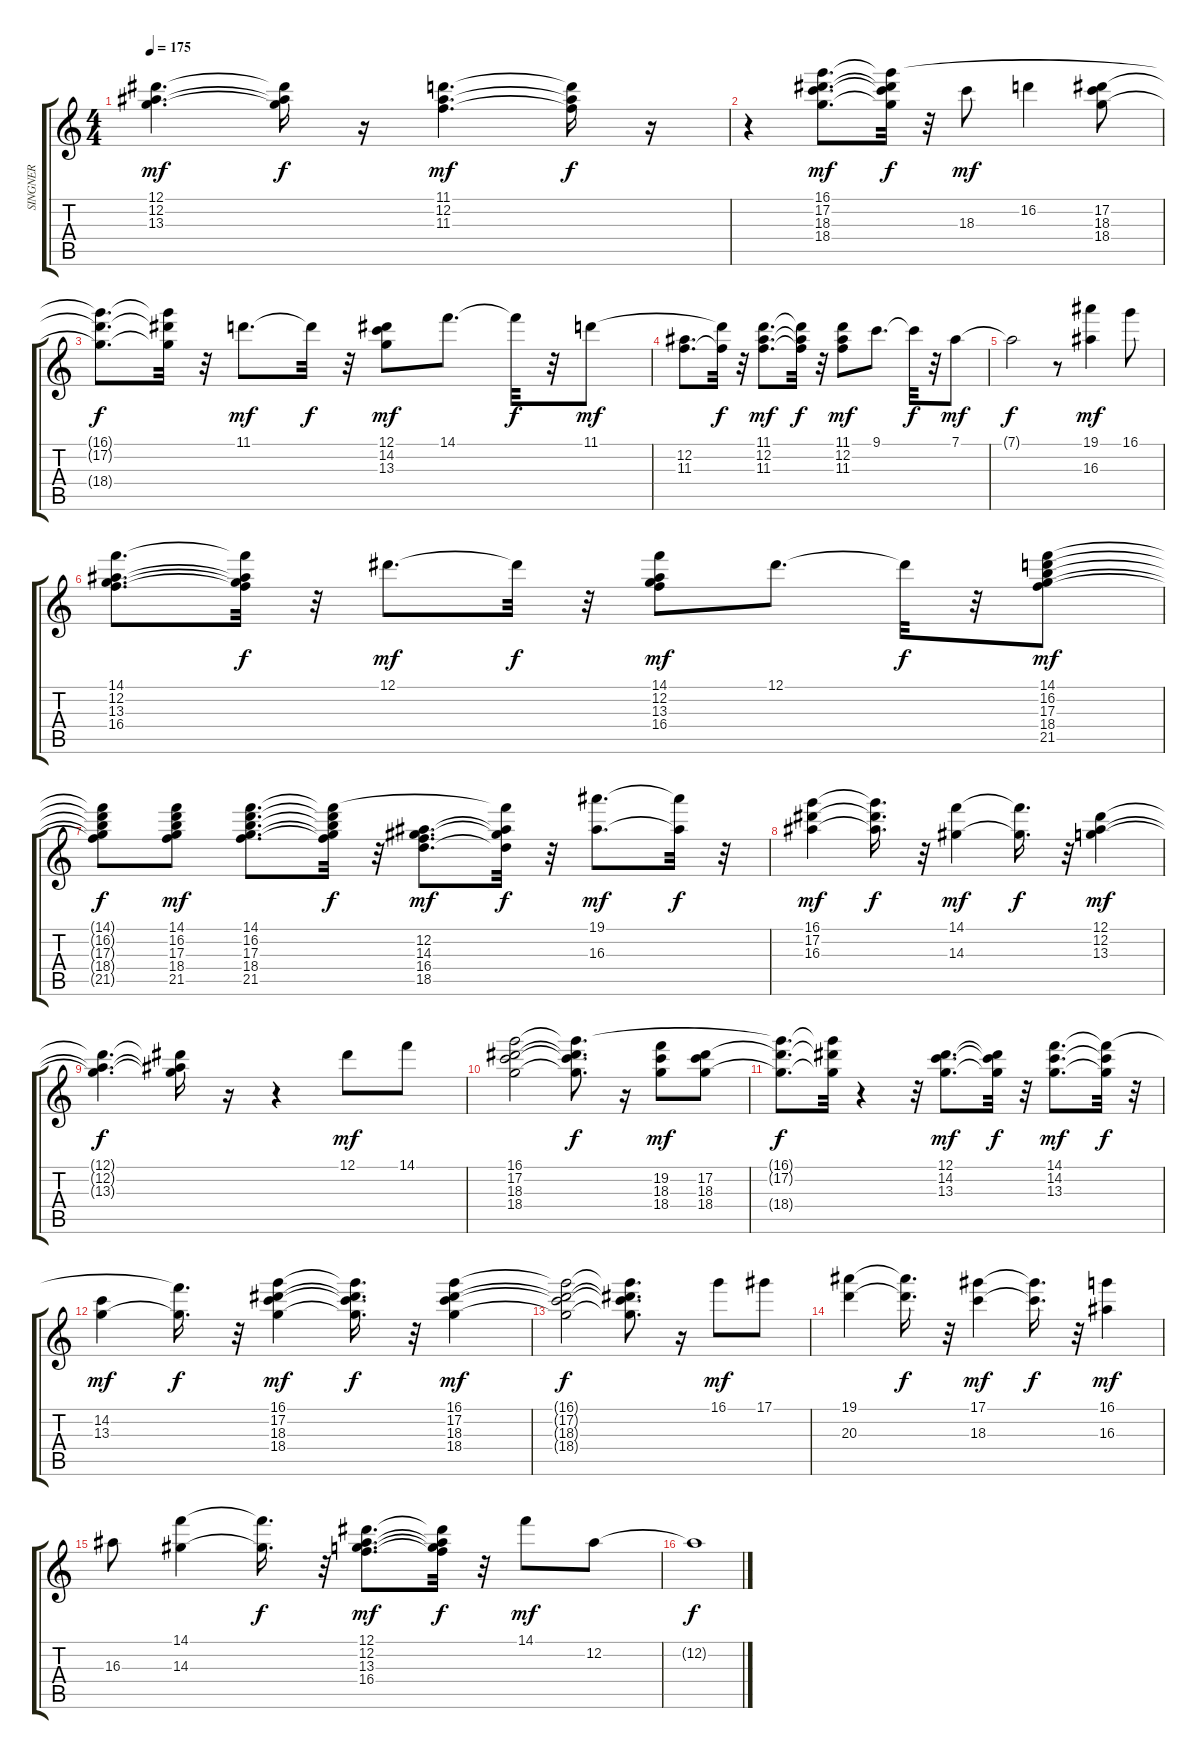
\track ("SINGNER" "SINGNER") {instrument acousticguitarnylon}
\staff {score tabs}
\tuning (Eb4 Bb3 Gb3 Db3 Ab2 Eb2) {hide}
\ts (4 4)
\tempo 175
\clef g2
\ks c
(12.1 12.2 13.3).4{d dy mf} (12.1{t} 12.2{t} 13.3{t}).16{dy f} r.16 (11.1 12.2 11.3).4{d dy mf} (11.1{t} 12.2{t} 11.3{t}).16{dy f} r.16 |
r.4 (16.1 17.2 18.3 18.4).8{d dy mf} (16.1{t} 17.2{t} 18.3{t} 18.4{t}).32{dy f} r.32 18.3.8{dy mf} 16.2.4 (17.2 18.3 18.4).8 |
(16.1{t} 17.2{t} 18.4{t}).8{d dy f} (16.1{t} 17.2{t} 18.4{t}).32 r.32 11.1.8{d dy mf} 11.1{t}.32{dy f} r.32 (12.1 14.2 13.3).8{dy mf} 14.1.8{d} 14.1{t}.32{dy f} r.32 11.1.8{dy mf} |
(12.2 11.3).8{d} (11.1{t} 11.3{t}).32{dy f} r.32 (11.1 12.2 11.3).8{d dy mf} (11.1{t} 12.2{t} 11.3{t}).32{dy f} r.32 (11.1 12.2 11.3).8{dy mf} 9.1.8{d} 9.1{t}.32{dy f} r.32 7.1.8{dy mf} |
7.1{t}.2{dy f} r.8 (19.1 16.3).4{dy mf} 16.1.8 |
(14.1 12.2 13.3 16.4).8{d} (14.1{t} 12.2{t} 13.3{t} 16.4{t}).32{dy f} r.32 12.1.8{d dy mf} 12.1{t}.32{dy f} r.32 (14.1 12.2 13.3 16.4).8{dy mf} 12.1.8{d} 12.1{t}.32{dy f} r.32 (14.1 16.2 17.3 18.4 21.5).8{dy mf} |
(14.1{t} 16.2{t} 17.3{t} 18.4{t} 21.5{t}).8{dy f} (14.1 16.2 17.3 18.4 21.5).8{dy mf} (14.1 16.2 17.3 18.4 21.5).8{d} (14.1{t} 16.2{t} 17.3{t} 18.4{t} 21.5{t}).32{dy f} r.32 (12.2 14.3 16.4 18.5).8{d dy mf} (14.1{t} 12.2{t} 14.3{t} 18.5{t}).32{dy f} r.32 (19.1 16.3).8{d dy mf} (19.1{t} 16.3{t}).32{dy f} r.32 |
(16.1 17.2 16.3).4{dy mf} (16.1{t} 17.2{t} 16.3{t}).16{d dy f} r.32 (14.1 14.3).4{dy mf} (14.1{t} 14.3{t}).16{d dy f} r.32 (12.1 12.2 13.3).4{dy mf} |
(12.1{t} 12.2{t} 13.3{t}).4{d dy f} (12.1{t} 12.2{t} 13.3{t}).16 r.16 r.4 12.1.8{dy mf} 14.1.8 |
(16.1 17.2 18.3 18.4).2 (16.1{t} 17.2{t} 18.3{t} 18.4{t}).8{d dy f} r.16 (19.2 18.3 18.4).8{dy mf} (17.2 18.3 18.4).8 |
(16.1{t} 17.2{t} 18.4{t}).8{d dy f} (16.1{t} 17.2{t} 18.4{t}).32 r.4 r.32 (12.1 14.2 13.3).8{d dy mf} (12.1{t} 14.2{t} 13.3{t}).32{dy f} r.32 (14.1 14.2 13.3).8{d dy mf} (14.1{t} 14.2{t} 13.3{t}).32{dy f} r.32 |
(14.2 13.3).4{dy mf} (14.1{t} 13.3{t}).16{d dy f} r.32 (16.1 17.2 18.3 18.4).4{dy mf} (16.1{t} 17.2{t} 18.3{t} 18.4{t}).16{d dy f} r.32 (16.1 17.2 18.3 18.4).4{dy mf} |
(16.1{t} 17.2{t} 18.3{t} 18.4{t}).2{dy f} (16.1{t} 17.2{t} 18.3{t} 18.4{t}).8{d} r.16 16.1.8{dy mf} 17.1.8 |
(19.1 20.3).4 (19.1{t} 20.3{t}).16{d dy f} r.32 (17.1 18.3).4{dy mf} (17.1{t} 18.3{t}).16{d dy f} r.32 (16.1 16.3).4{dy mf} |
16.3.8 (14.1 14.3).4 (14.1{t} 14.3{t}).16{d dy f} r.32 (12.1 12.2 13.3 16.4).8{d dy mf} (12.1{t} 12.2{t} 13.3{t} 16.4{t}).32{dy f} r.32 14.1.8{dy mf} 12.2.8 |
12.2{t}.1{dy f}
